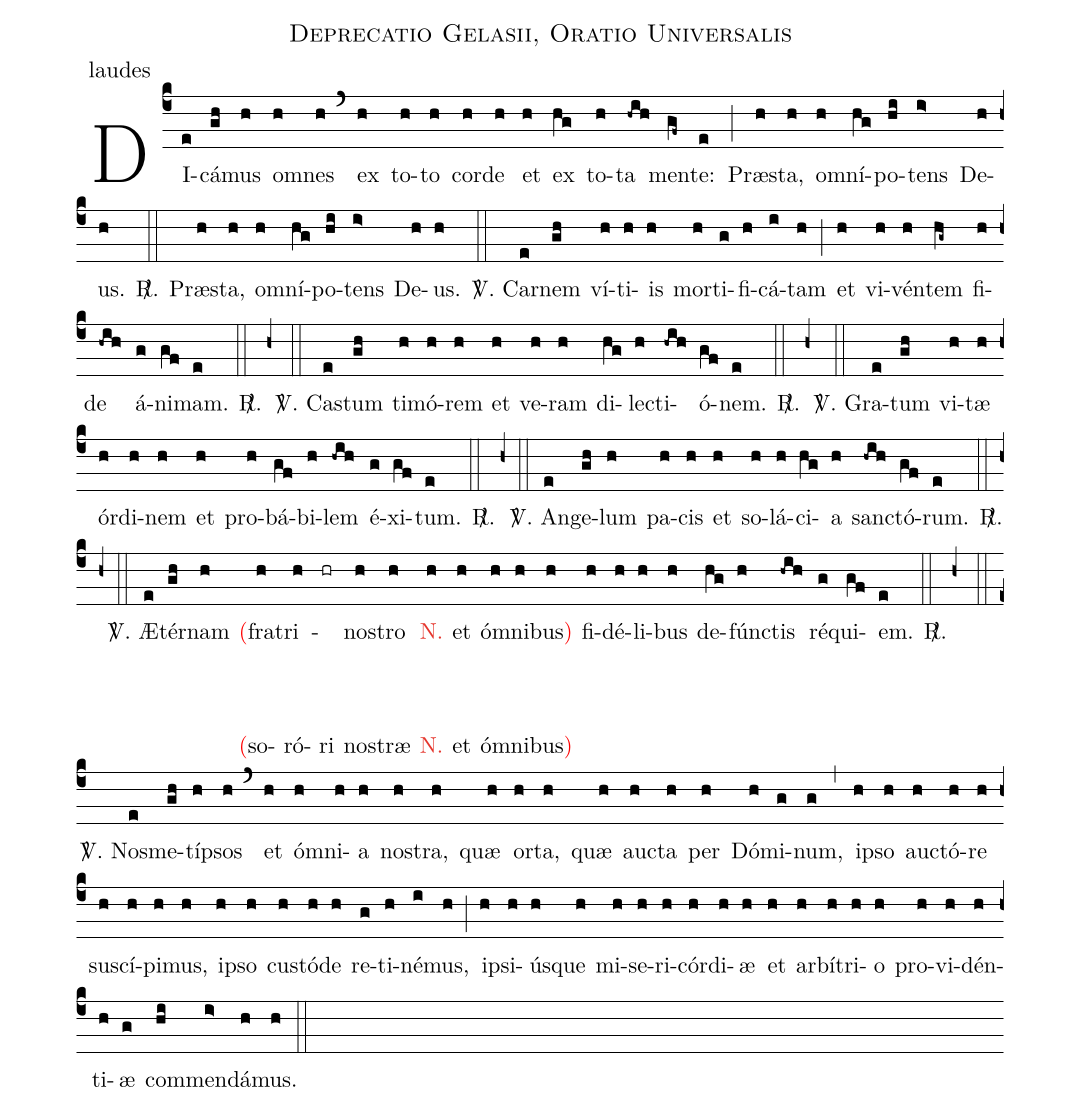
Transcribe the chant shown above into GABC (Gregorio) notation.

name: Deprecatio Gelasii, Oratio Universalis;
office-part: laudes;
%%
(c4)
DI(e)cá(gh)mus(h) om(h)nes(h) (`)
ex(h) to(h)to(h) cor(h)de(h) et(h) ex(hg) to(h)ta(-hih) men(gf~)te:(e) (;)
Præs(h)ta,(h) om(h)ní(hg)po(hi)tens(i>) De(h)us.(h) <sp>R/</sp>.(::)
Præs(h)ta,(h) om(h)ní(hg)po(hi)tens(i>) De(h)us.(h) (::)

<sp>V/</sp>. C{a}r(e)nem(gh) ví(h)ti(h)is(h) mor(h)ti(g)fi(h)cá(i)tam(h) (;)
et(h) vi(h)vén(h)tem(hg~) fi(h)de(-hih) á(g)ni(gf)mam.(e) <sp>R/</sp>.(::)
(h+) (::)

<sp>V/</sp>. C{a}s(e)tum(gh) ti(h)mó(h)rem(h) et(h) ve(h)ram(h) di(hg)lec(h)ti(-hih)ó(gf)nem.(e) <sp>R/</sp>.(::)
(h+) (::)

<sp>V/</sp>. Gr{a}(e)tum(gh) vi(h)tæ(h) ór(h)di(h)nem(h) et(h) pro(h)bá(gf)bi(h)lem(-hih) é(g)xi(gf)tum.(e) <sp>R/</sp>.(::)
(h+) (::)

<sp>V/</sp>. {A}n(e)ge(gh)lum(h) pa(h)cis(h) et(h) so(h)lá(h)ci(hg)a(h) san(-hih)ctó(gf)rum.(e) <sp>R/</sp>.(::)
(h+) (::)

<sp>V/</sp>. {Æ}(e)tér(gh)nam(h)
<v>\vtop{\hbox{{\color{red}(}frat}\hbox{{\color{red}(}so-}}</v>(h)<v>\vtop{\hbox{ri}\hbox{ró-}}</v>(h)<v>\vtop{\hbox{}\hbox{ri}}</v>(hr)
<v>\vtop{\hbox{nos}\hbox{nos}}</v>(h)<v>\vtop{\hbox{tro}\hbox{træ}}</v>(h) <c><v>\vtop{\hbox{N.}\hbox{N.}}</v></c>(h)
<v>\vtop{\hbox{et}\hbox{et}}</v>(h) <v>\vtop{\hbox{óm}\hbox{óm}}</v>(h)<v>\vtop{\hbox{ni}\hbox{ni}}</v>(h)<v>\vtop{\hbox{bus{\color{red})}}\hbox{bus{\color{red})}}}</v>(h)
fi(h)dé(h)li(h)bus(h) de(hg)fún(h)ctis(-hih) ré(g)qui(gf)em.(e) <sp>R/</sp>.(::)
(h+) (::)

<sp>V/</sp>. N{o}s(e)me(gh)típ(h)sos(h) (`)
et(h) óm(h)ni(h)a(h) nos(h)tra,(h) quæ(h) or(h)ta,(h) quæ(h) auc(h)ta(h) per(h) Dó(h)mi(g)num,(g) (,)
ip(h)so(h) auc(h)tó(h)re(h) sus(h)cí(h)pi(h)mus,(h) ip(h)so(h) cus(h)tó(h)de(h) re(g)ti(h)né(i)mus,(h) (;)
ip(h)si(h)ús(h)que(h) mi(h)se(h)ri(h)cór(h)di(h)æ(h) et(h) ar(h)bí(h)tri(h)o(h) pro(h)vi(h)dén(h)ti(h)æ(g) com(hi)men(i>)dá(h)mus.(h) (::)
